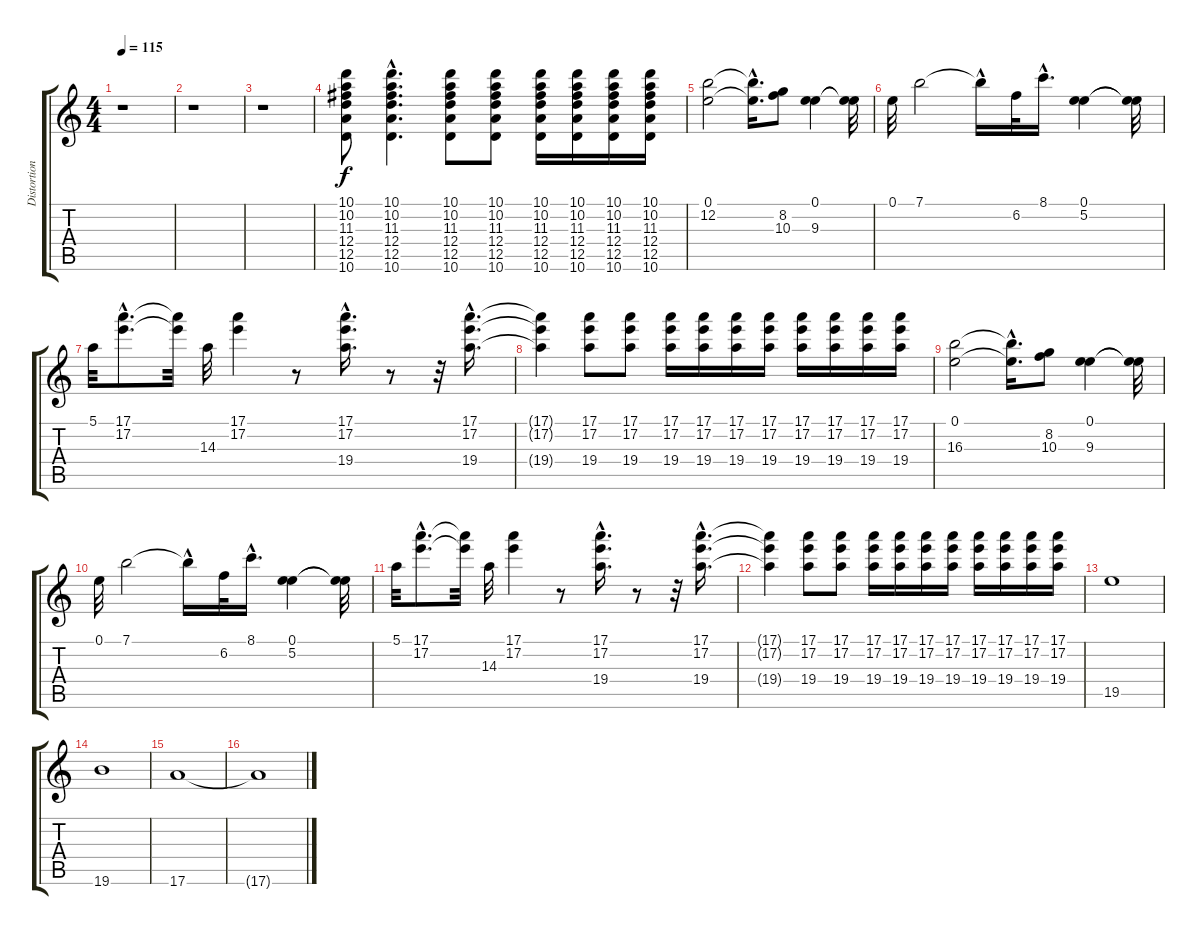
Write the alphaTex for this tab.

\track ("Distortion Guitar" "Distortion") {instrument distortionguitar}
\staff {score tabs}
\tuning (E4 B3 G3 D3 A2 E2) {hide}
\ts (4 4)
\tempo 115
\clef g2
\ks c
r.1{dy f} |
r.1 |
r.1 |
(10.1 10.2 11.3 12.4 12.5 10.6).8 (10.1{hac} 10.2{hac} 11.3{hac} 12.4{hac} 12.5{hac} 10.6{hac}).4{d} (10.1 10.2 11.3 12.4 12.5 10.6).8 (10.1 10.2 11.3 12.4 12.5 10.6).8 (10.1 10.2 11.3 12.4 12.5 10.6).16 (10.1 10.2 11.3 12.4 12.5 10.6).16 (10.1 10.2 11.3 12.4 12.5 10.6).16 (10.1 10.2 11.3 12.4 12.5 10.6).16 |
(0.1 12.2).2 (0.1{hac t} 12.2{hac t}).16{d} (8.2 10.3).8 (0.1 9.3).4 (0.1{t} 9.3{t}).32 |
0.1.32 7.1.2 7.1{hac t}.16 6.2.32 8.1{hac}.16{d} (0.1 5.2).4 (0.1{t} 5.2{t}).32 |
5.1.32 (17.1{hac} 17.2{hac}).8{d} (17.1{t} 17.2{t}).32 14.3.32 (17.1 17.2).4 r.8 (17.1{hac} 17.2{hac} 19.4{hac}).16{d} r.8 r.32 (17.1{hac} 17.2{hac} 19.4{hac}).16{d} |
(17.1{t} 17.2{t} 19.4{t}).4 (17.1 17.2 19.4).8 (17.1 17.2 19.4).8 (17.1 17.2 19.4).16 (17.1 17.2 19.4).16 (17.1 17.2 19.4).16 (17.1 17.2 19.4).16 (17.1 17.2 19.4).16 (17.1 17.2 19.4).16 (17.1 17.2 19.4).16 (17.1 17.2 19.4).16 |
(0.1 16.3).2 (0.1{hac t} 16.3{hac t}).16{d} (8.2 10.3).8 (0.1 9.3).4 (0.1{t} 9.3{t}).32 |
0.1.32 7.1.2 7.1{hac t}.16 6.2.32 8.1{hac}.16{d} (0.1 5.2).4 (0.1{t} 5.2{t}).32 |
5.1.32 (17.1{hac} 17.2{hac}).8{d} (17.1{t} 17.2{t}).32 14.3.32 (17.1 17.2).4 r.8 (17.1{hac} 17.2{hac} 19.4{hac}).16{d} r.8 r.32 (17.1{hac} 17.2{hac} 19.4{hac}).16{d} |
(17.1{t} 17.2{t} 19.4{t}).4 (17.1 17.2 19.4).8 (17.1 17.2 19.4).8 (17.1 17.2 19.4).16 (17.1 17.2 19.4).16 (17.1 17.2 19.4).16 (17.1 17.2 19.4).16 (17.1 17.2 19.4).16 (17.1 17.2 19.4).16 (17.1 17.2 19.4).16 (17.1 17.2 19.4).16 |
19.5.1 |
19.6.1 |
17.6.1 |
17.6{t}.1
